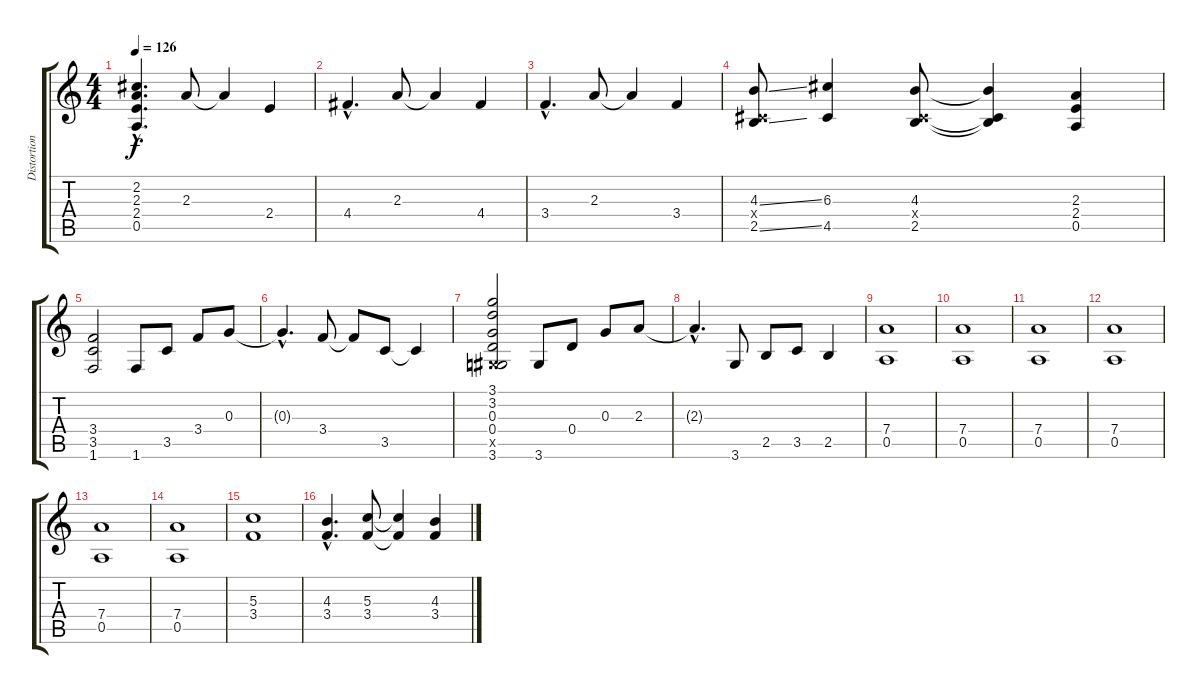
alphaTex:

\track ("Distortion guitar" "Distortion") {instrument distortionguitar}
\staff {score tabs}
\tuning (E4 B3 G3 D3 A2 E2) {hide}
\ts (4 4)
\tempo 126
\clef g2
\ks c
(2.2{hac} 2.3{hac} 2.4{hac} 0.5{hac}).4{d dy f} 2.3.8 2.3{t}.4 2.4.4 |
4.4{hac}.4{d} 2.3.8 2.3{t}.4 4.4.4 |
3.4{hac}.4{d} 2.3.8 2.3{t}.4 3.4.4 |
(4.3{ss} -1.4{x} 2.5{ss}).8 (6.3 4.5).4 (4.3 -1.4{x} 2.5).8 (4.3{t} -1.4{t} 2.5{t}).4 (2.3 2.4 0.5).4 |
(3.4 3.5 1.6).2 1.6.8 3.5.8 3.4.8 0.3.8 |
0.3{hac t}.4{d} 3.4.8 3.4{t}.8 3.5.8 3.5{t}.4 |
(3.1 3.2 0.3 0.4 -1.5{x} 3.6).2 3.6.8 0.4.8 0.3.8 2.3.8 |
2.3{hac t}.4{d} 3.6.8 2.5.8 3.5.8 2.5.4 |
(7.4 0.5).1 |
(7.4 0.5).1 |
(7.4 0.5).1 |
(7.4 0.5).1 |
(7.4 0.5).1 |
(7.4 0.5).1 |
(5.3 3.4).1 |
(4.3{hac} 3.4{hac}).4{d} (5.3 3.4).8 (5.3{t} 3.4{t}).4 (4.3 3.4).4
